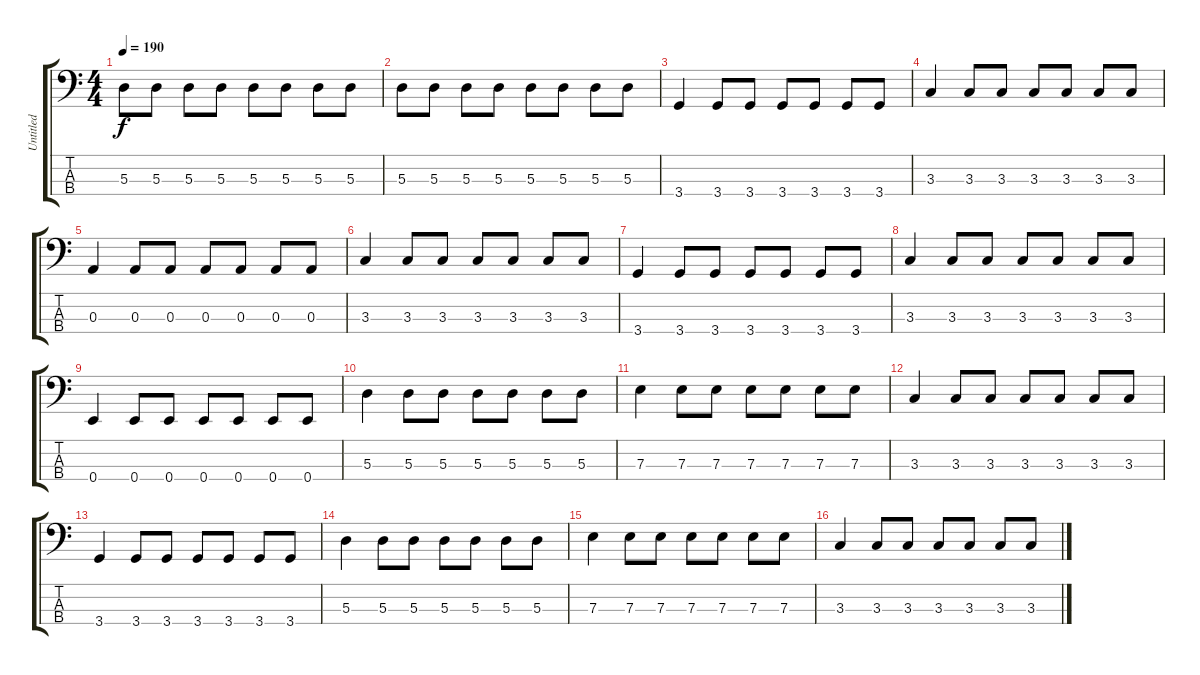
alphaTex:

\track ("Untitled" "Untitled") {instrument electricbassfinger}
\staff {score tabs}
\tuning (G2 D2 A1 E1) {hide}
\ts (4 4)
\tempo 190
\clef f4
\ks c
5.3.8{dy f} 5.3.8 5.3.8 5.3.8 5.3.8 5.3.8 5.3.8 5.3.8 |
5.3.8 5.3.8 5.3.8 5.3.8 5.3.8 5.3.8 5.3.8 5.3.8 |
3.4.4 3.4.8 3.4.8 3.4.8 3.4.8 3.4.8 3.4.8 |
3.3.4 3.3.8 3.3.8 3.3.8 3.3.8 3.3.8 3.3.8 |
0.3.4 0.3.8 0.3.8 0.3.8 0.3.8 0.3.8 0.3.8 |
3.3.4 3.3.8 3.3.8 3.3.8 3.3.8 3.3.8 3.3.8 |
3.4.4 3.4.8 3.4.8 3.4.8 3.4.8 3.4.8 3.4.8 |
3.3.4 3.3.8 3.3.8 3.3.8 3.3.8 3.3.8 3.3.8 |
0.4.4 0.4.8 0.4.8 0.4.8 0.4.8 0.4.8 0.4.8 |
5.3.4 5.3.8 5.3.8 5.3.8 5.3.8 5.3.8 5.3.8 |
7.3.4 7.3.8 7.3.8 7.3.8 7.3.8 7.3.8 7.3.8 |
3.3.4 3.3.8 3.3.8 3.3.8 3.3.8 3.3.8 3.3.8 |
3.4.4 3.4.8 3.4.8 3.4.8 3.4.8 3.4.8 3.4.8 |
5.3.4 5.3.8 5.3.8 5.3.8 5.3.8 5.3.8 5.3.8 |
7.3.4 7.3.8 7.3.8 7.3.8 7.3.8 7.3.8 7.3.8 |
3.3.4 3.3.8 3.3.8 3.3.8 3.3.8 3.3.8 3.3.8
